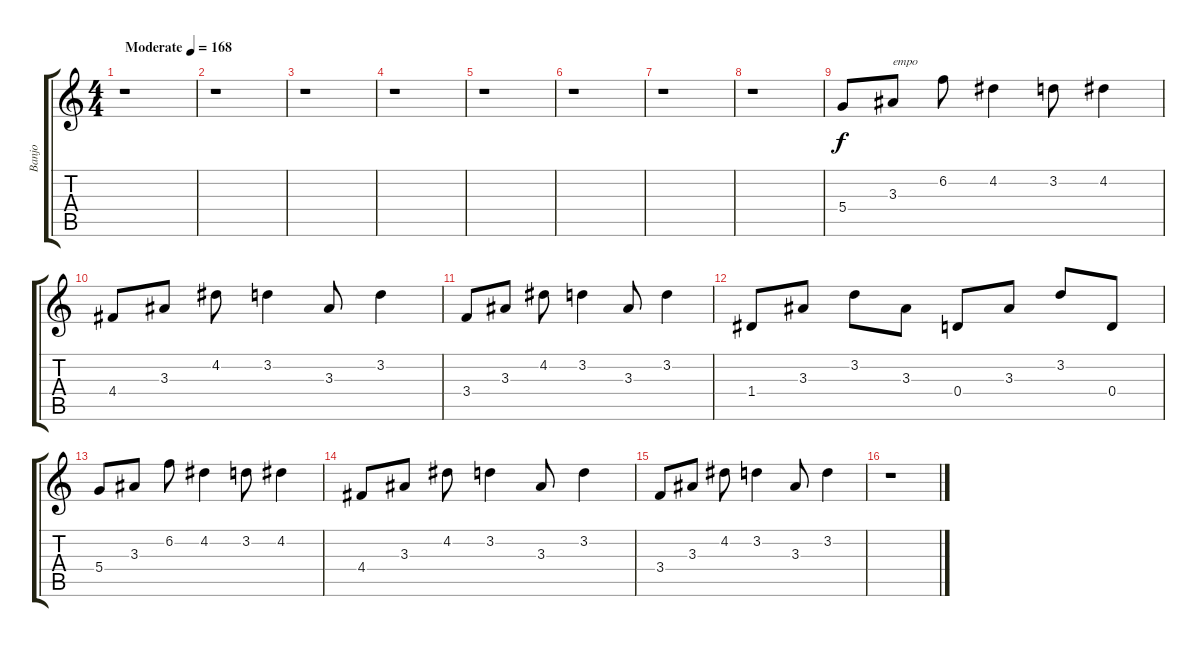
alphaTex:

\track ("Banjo" "Banjo") {instrument banjo}
\staff {score tabs}
\tuning (E4 B3 G3 D3 A2 E2) {hide}
\displaytranspose 12
\ts (4 4)
\tempo (168 "Moderate")
\clef g2
\ks c
r.1{dy f instrument banjo} |
r.1 |
r.1 |
r.1 |
r.1 |
r.1 |
r.1 |
r.1 |
5.4.8 3.3.8{txt "empo"} 6.2.8 4.2.4 3.2.8 4.2.4 |
4.4.8 3.3.8 4.2.8 3.2.4 3.3.8 3.2.4 |
3.4.8 3.3.8 4.2.8 3.2.4 3.3.8 3.2.4 |
1.4.8 3.3.8 3.2.8 3.3.8 0.4.8 3.3.8 3.2.8 0.4.8 |
5.4.8 3.3.8 6.2.8 4.2.4 3.2.8 4.2.4 |
4.4.8 3.3.8 4.2.8 3.2.4 3.3.8 3.2.4 |
3.4.8 3.3.8 4.2.8 3.2.4 3.3.8 3.2.4 |
r.1
